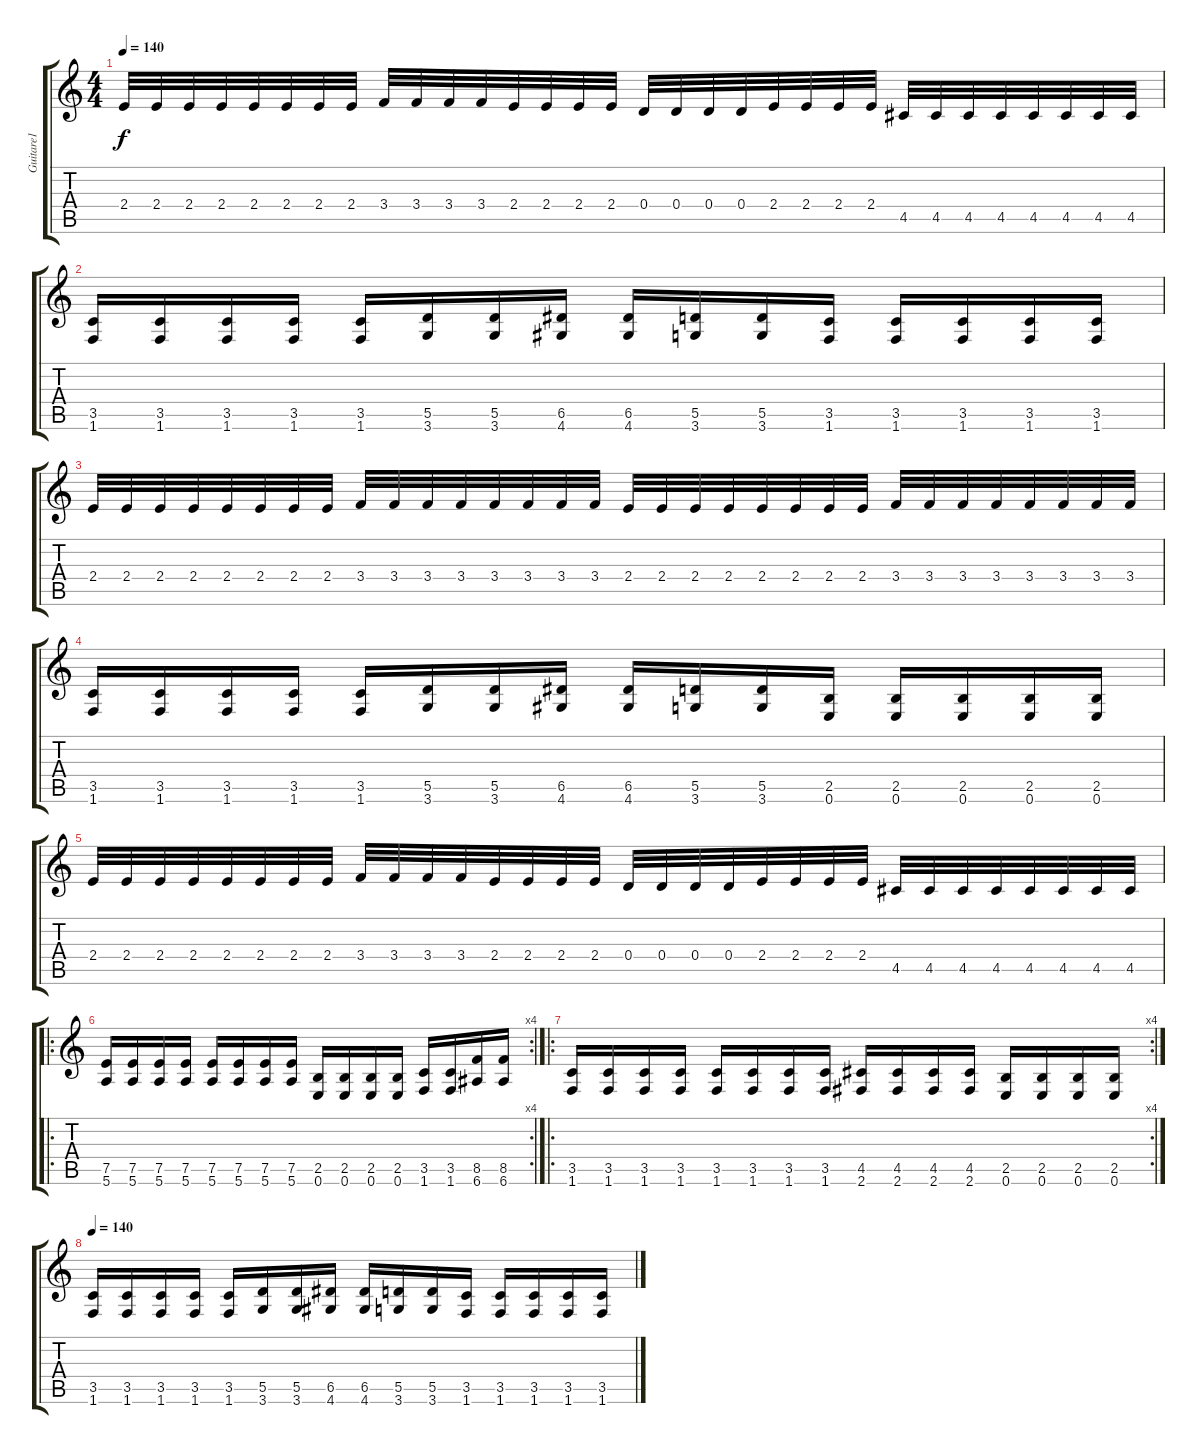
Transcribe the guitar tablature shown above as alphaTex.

\track ("Guitare1" "Guitare1") {instrument distortionguitar}
\staff {score tabs}
\tuning (E4 B3 G3 D3 A2 E2) {hide}
\ts (4 4)
\tempo 140
\clef g2
\ks c
2.4.32{dy f} 2.4.32 2.4.32 2.4.32 2.4.32 2.4.32 2.4.32 2.4.32 3.4.32 3.4.32 3.4.32 3.4.32 2.4.32 2.4.32 2.4.32 2.4.32 0.4.32 0.4.32 0.4.32 0.4.32 2.4.32 2.4.32 2.4.32 2.4.32 4.5.32 4.5.32 4.5.32 4.5.32 4.5.32 4.5.32 4.5.32 4.5.32 |
(3.5 1.6).16 (3.5 1.6).16 (3.5 1.6).16 (3.5 1.6).16 (3.5 1.6).16 (5.5 3.6).16 (5.5 3.6).16 (6.5 4.6).16 (6.5 4.6).16 (5.5 3.6).16 (5.5 3.6).16 (3.5 1.6).16 (3.5 1.6).16 (3.5 1.6).16 (3.5 1.6).16 (3.5 1.6).16 |
2.4.32 2.4.32 2.4.32 2.4.32 2.4.32 2.4.32 2.4.32 2.4.32 3.4.32 3.4.32 3.4.32 3.4.32 3.4.32 3.4.32 3.4.32 3.4.32 2.4.32 2.4.32 2.4.32 2.4.32 2.4.32 2.4.32 2.4.32 2.4.32 3.4.32 3.4.32 3.4.32 3.4.32 3.4.32 3.4.32 3.4.32 3.4.32 |
(3.5 1.6).16 (3.5 1.6).16 (3.5 1.6).16 (3.5 1.6).16 (3.5 1.6).16 (5.5 3.6).16 (5.5 3.6).16 (6.5 4.6).16 (6.5 4.6).16 (5.5 3.6).16 (5.5 3.6).16 (2.5 0.6).16 (2.5 0.6).16 (2.5 0.6).16 (2.5 0.6).16 (2.5 0.6).16 |
2.4.32 2.4.32 2.4.32 2.4.32 2.4.32 2.4.32 2.4.32 2.4.32 3.4.32 3.4.32 3.4.32 3.4.32 2.4.32 2.4.32 2.4.32 2.4.32 0.4.32 0.4.32 0.4.32 0.4.32 2.4.32 2.4.32 2.4.32 2.4.32 4.5.32 4.5.32 4.5.32 4.5.32 4.5.32 4.5.32 4.5.32 4.5.32 |
\ro
\rc 4
(7.5 5.6).16 (7.5 5.6).16 (7.5 5.6).16 (7.5 5.6).16 (7.5 5.6).16 (7.5 5.6).16 (7.5 5.6).16 (7.5 5.6).16 (2.5 0.6).16 (2.5 0.6).16 (2.5 0.6).16 (2.5 0.6).16 (3.5 1.6).16 (3.5 1.6).16 (8.5 6.6).16 (8.5 6.6).16 |
\ro
\rc 4
(3.5 1.6).16 (3.5 1.6).16 (3.5 1.6).16 (3.5 1.6).16 (3.5 1.6).16 (3.5 1.6).16 (3.5 1.6).16 (3.5 1.6).16 (4.5 2.6).16 (4.5 2.6).16 (4.5 2.6).16 (4.5 2.6).16 (2.5 0.6).16 (2.5 0.6).16 (2.5 0.6).16 (2.5 0.6).16 |
\tempo 140
(3.5 1.6).16 (3.5 1.6).16 (3.5 1.6).16 (3.5 1.6).16 (3.5 1.6).16 (5.5 3.6).16 (5.5 3.6).16 (6.5 4.6).16 (6.5 4.6).16 (5.5 3.6).16 (5.5 3.6).16 (3.5 1.6).16 (3.5 1.6).16 (3.5 1.6).16 (3.5 1.6).16 (3.5 1.6).16
